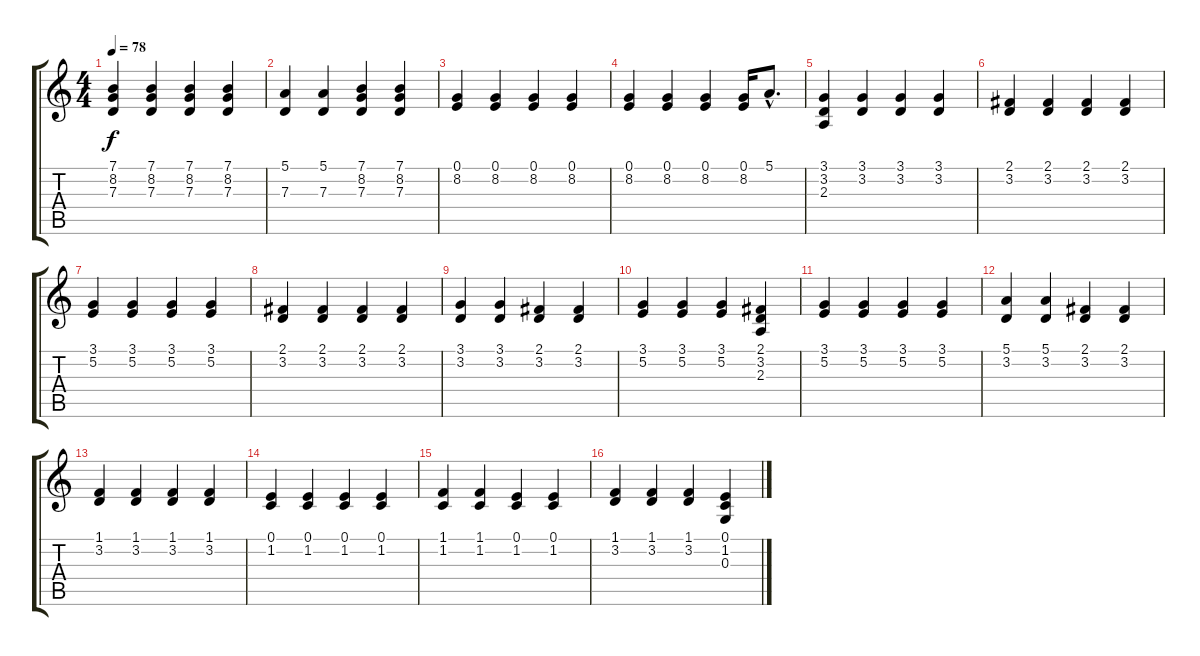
\track "" {instrument acousticgrandpiano}
\staff {score tabs}
\tuning (E4 B3 G3 D3 A2 E2) {hide}
\ts (4 4)
\tempo 78
\clef g2
\ks c
(7.1 8.2 7.3).4{dy f} (7.1 8.2 7.3).4 (7.1 8.2 7.3).4 (7.1 8.2 7.3).4 |
(5.1 7.3).4 (5.1 7.3).4 (7.1 8.2 7.3).4 (7.1 8.2 7.3).4 |
(0.1 8.2).4 (0.1 8.2).4 (0.1 8.2).4 (0.1 8.2).4 |
(0.1 8.2).4 (0.1 8.2).4 (0.1 8.2).4 (0.1 8.2).16 5.1{hac}.8{d} |
(3.1 3.2 2.3).4 (3.1 3.2).4 (3.1 3.2).4 (3.1 3.2).4 |
(2.1 3.2).4 (2.1 3.2).4 (2.1 3.2).4 (2.1 3.2).4 |
(3.1 5.2).4 (3.1 5.2).4 (3.1 5.2).4 (3.1 5.2).4 |
(2.1 3.2).4 (2.1 3.2).4 (2.1 3.2).4 (2.1 3.2).4 |
(3.1 3.2).4 (3.1 3.2).4 (2.1 3.2).4 (2.1 3.2).4 |
(3.1 5.2).4 (3.1 5.2).4 (3.1 5.2).4 (2.1 3.2 2.3).4 |
(3.1 5.2).4 (3.1 5.2).4 (3.1 5.2).4 (3.1 5.2).4 |
(5.1 3.2).4 (5.1 3.2).4 (2.1 3.2).4 (2.1 3.2).4 |
(1.1 3.2).4 (1.1 3.2).4 (1.1 3.2).4 (1.1 3.2).4 |
(0.1 1.2).4 (0.1 1.2).4 (0.1 1.2).4 (0.1 1.2).4 |
(1.1 1.2).4 (1.1 1.2).4 (0.1 1.2).4 (0.1 1.2).4 |
(1.1 3.2).4 (1.1 3.2).4 (1.1 3.2).4 (0.1 1.2 0.3).4
